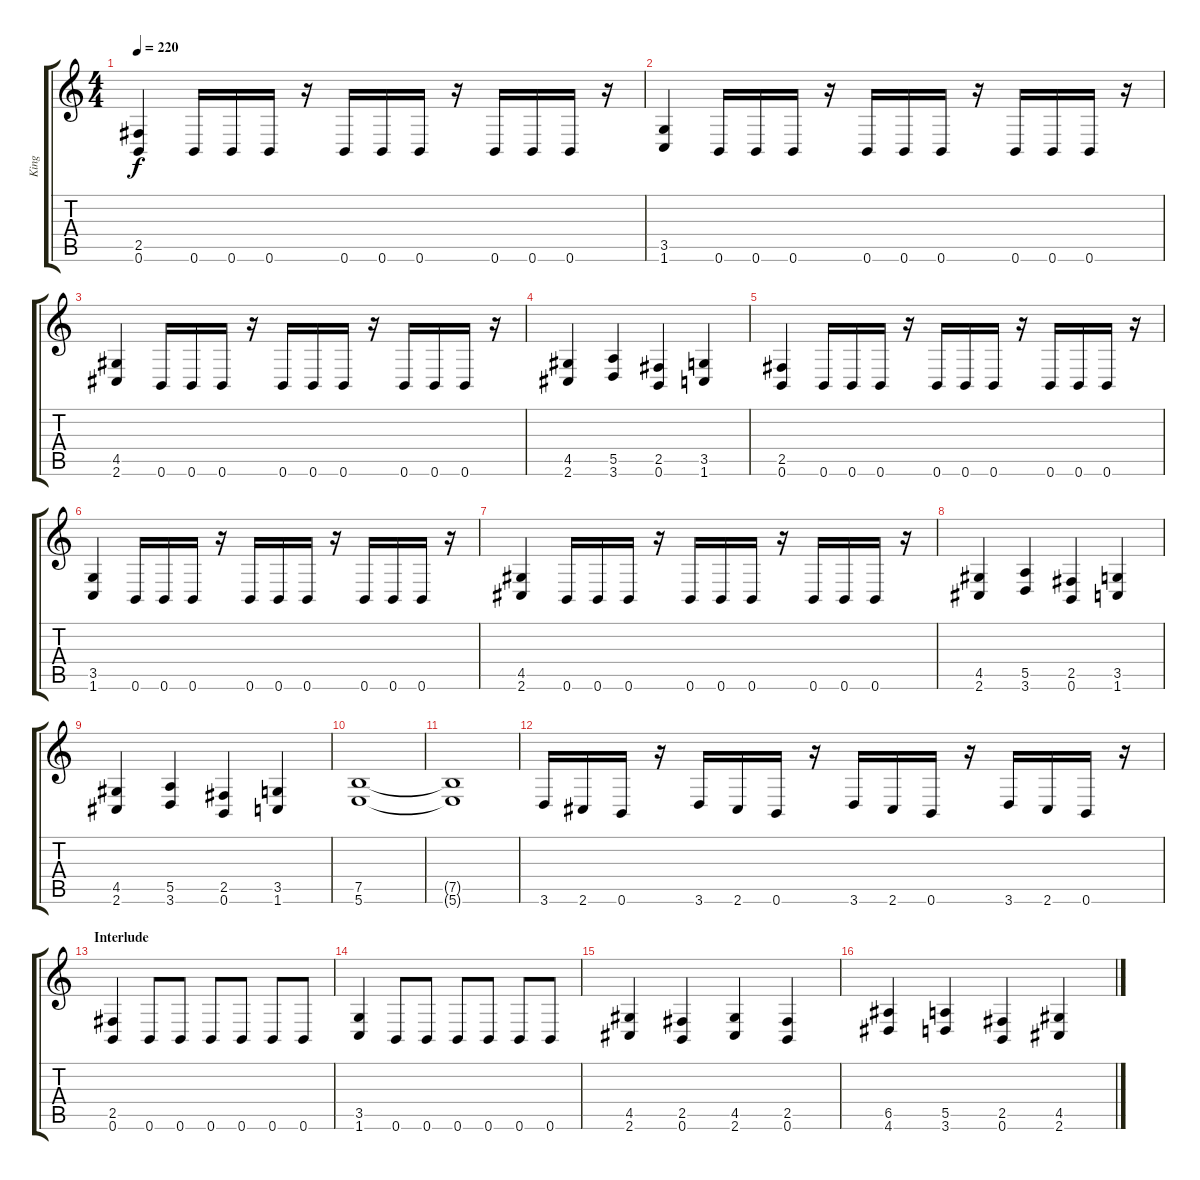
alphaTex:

\track ("King" "King") {instrument distortionguitar}
\staff {score tabs}
\tuning (B3 Gb3 D3 A2 E2 B1) {hide}
\ts (4 4)
\tempo 220
\clef g2
\ks c
(2.5 0.6).4{dy f} 0.6.16 0.6.16 0.6.16 r.16 0.6.16 0.6.16 0.6.16 r.16 0.6.16 0.6.16 0.6.16 r.16 |
(3.5 1.6).4 0.6.16 0.6.16 0.6.16 r.16 0.6.16 0.6.16 0.6.16 r.16 0.6.16 0.6.16 0.6.16 r.16 |
(4.5 2.6).4 0.6.16 0.6.16 0.6.16 r.16 0.6.16 0.6.16 0.6.16 r.16 0.6.16 0.6.16 0.6.16 r.16 |
(4.5 2.6).4 (5.5 3.6).4 (2.5 0.6).4 (3.5 1.6).4 |
(2.5 0.6).4 0.6.16 0.6.16 0.6.16 r.16 0.6.16 0.6.16 0.6.16 r.16 0.6.16 0.6.16 0.6.16 r.16 |
(3.5 1.6).4 0.6.16 0.6.16 0.6.16 r.16 0.6.16 0.6.16 0.6.16 r.16 0.6.16 0.6.16 0.6.16 r.16 |
(4.5 2.6).4 0.6.16 0.6.16 0.6.16 r.16 0.6.16 0.6.16 0.6.16 r.16 0.6.16 0.6.16 0.6.16 r.16 |
(4.5 2.6).4 (5.5 3.6).4 (2.5 0.6).4 (3.5 1.6).4 |
(4.5 2.6).4 (5.5 3.6).4 (2.5 0.6).4 (3.5 1.6).4 |
(7.5 5.6).1 |
(7.5{t} 5.6{t}).1 |
3.6.16 2.6.16 0.6.16 r.16 3.6.16 2.6.16 0.6.16 r.16 3.6.16 2.6.16 0.6.16 r.16 3.6.16 2.6.16 0.6.16 r.16 |
\section ("" "Interlude")
(2.5 0.6).4 0.6.8 0.6.8 0.6.8 0.6.8 0.6.8 0.6.8 |
(3.5 1.6).4 0.6.8 0.6.8 0.6.8 0.6.8 0.6.8 0.6.8 |
(4.5 2.6).4 (2.5 0.6).4 (4.5 2.6).4 (2.5 0.6).4 |
(6.5 4.6).4 (5.5 3.6).4 (2.5 0.6).4 (4.5 2.6).4
